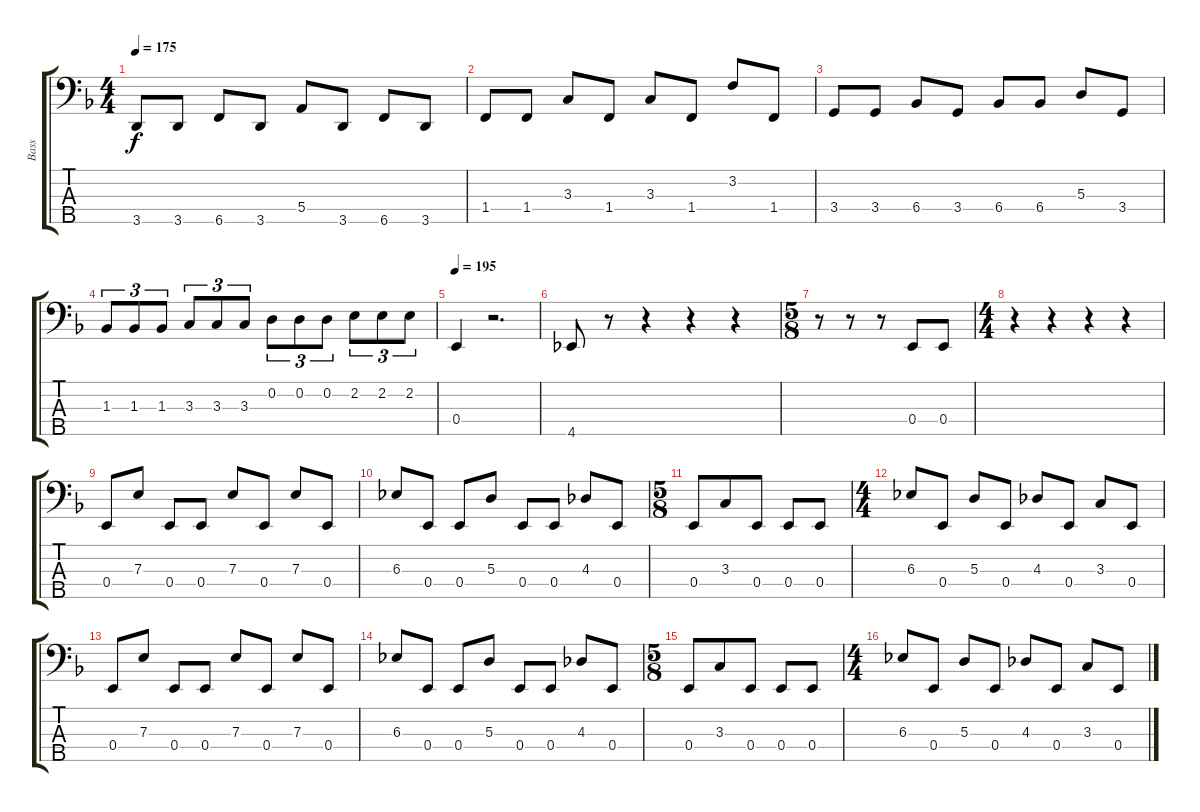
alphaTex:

\track ("Bass" "Bass") {instrument electricbassfinger}
\staff {score tabs}
\tuning (G2 D2 A1 E1 B0) {hide}
\ts (4 4)
\tempo 175
\clef f4
\ks dminor
3.5.8{dy f} 3.5.8 6.5.8 3.5.8 5.4.8 3.5.8 6.5.8 3.5.8 |
1.4.8 1.4.8 3.3.8 1.4.8 3.3.8 1.4.8 3.2.8 1.4.8 |
3.4.8 3.4.8 6.4.8 3.4.8 6.4.8 6.4.8 5.3.8 3.4.8 |
1.3.8{tu (3 2)} 1.3.8{tu (3 2)} 1.3.8{tu (3 2)} 3.3.8{tu (3 2)} 3.3.8{tu (3 2)} 3.3.8{tu (3 2)} 0.2.8{tu (3 2)} 0.2.8{tu (3 2)} 0.2.8{tu (3 2)} 2.2.8{tu (3 2)} 2.2.8{tu (3 2)} 2.2.8{tu (3 2)} |
\tempo 195
0.4.4 r.2{d} |
4.5.8 r.8 r.4 r.4 r.4 |
\ts (5 8)
r.8 r.8 r.8 0.4.8 0.4.8 |
\ts (4 4)
r.4 r.4 r.4 r.4 |
\ks f
0.4.8 7.3.8 0.4.8 0.4.8 7.3.8 0.4.8 7.3.8 0.4.8 |
6.3.8 0.4.8 0.4.8 5.3.8 0.4.8 0.4.8 4.3.8 0.4.8 |
\ts (5 8)
0.4.8 3.3.8 0.4.8 0.4.8 0.4.8 |
\ts (4 4)
6.3.8 0.4.8 5.3.8 0.4.8 4.3.8 0.4.8 3.3.8 0.4.8 |
0.4.8 7.3.8 0.4.8 0.4.8 7.3.8 0.4.8 7.3.8 0.4.8 |
6.3.8 0.4.8 0.4.8 5.3.8 0.4.8 0.4.8 4.3.8 0.4.8 |
\ts (5 8)
0.4.8 3.3.8 0.4.8 0.4.8 0.4.8 |
\ts (4 4)
6.3.8 0.4.8 5.3.8 0.4.8 4.3.8 0.4.8 3.3.8 0.4.8
